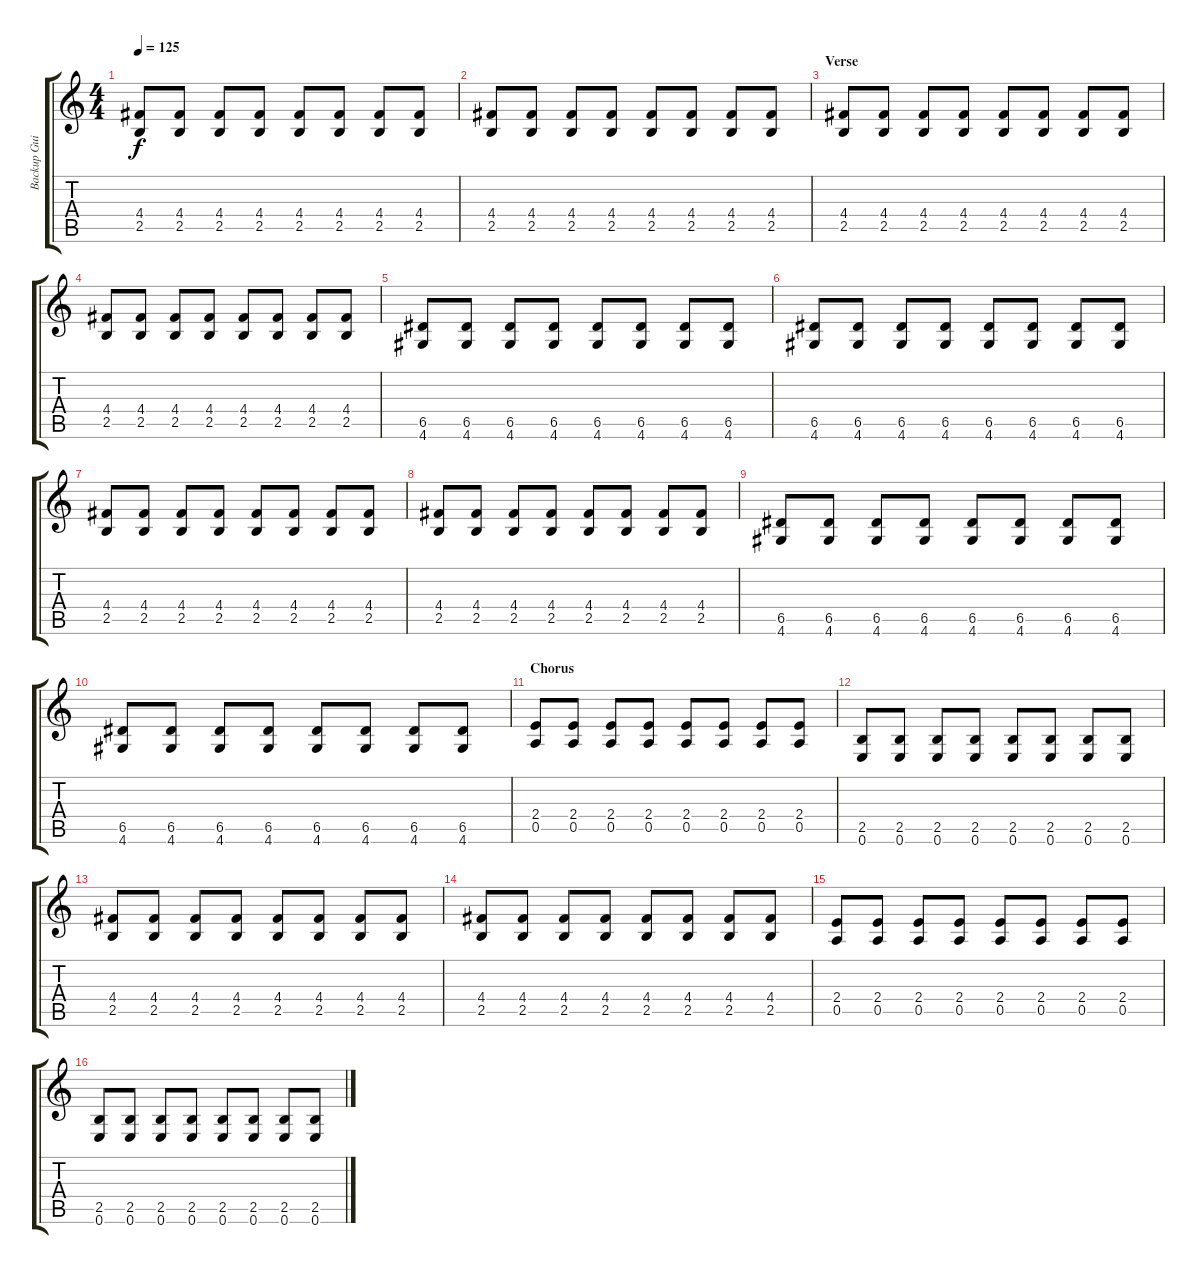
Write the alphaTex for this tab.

\track ("Backup Guitar" "Backup Gui") {instrument electricguitarmuted}
\staff {score tabs}
\tuning (E4 B3 G3 D3 A2 E2) {hide}
\ts (4 4)
\tempo 125
\clef g2
\ks c
(4.4 2.5).8{dy f} (4.4 2.5).8 (4.4 2.5).8 (4.4 2.5).8 (4.4 2.5).8 (4.4 2.5).8 (4.4 2.5).8 (4.4 2.5).8 |
(4.4 2.5).8 (4.4 2.5).8 (4.4 2.5).8 (4.4 2.5).8 (4.4 2.5).8 (4.4 2.5).8 (4.4 2.5).8 (4.4 2.5).8 |
\section ("" "Verse")
(4.4 2.5).8 (4.4 2.5).8 (4.4 2.5).8 (4.4 2.5).8 (4.4 2.5).8 (4.4 2.5).8 (4.4 2.5).8 (4.4 2.5).8 |
(4.4 2.5).8 (4.4 2.5).8 (4.4 2.5).8 (4.4 2.5).8 (4.4 2.5).8 (4.4 2.5).8 (4.4 2.5).8 (4.4 2.5).8 |
(6.5 4.6).8 (6.5 4.6).8 (6.5 4.6).8 (6.5 4.6).8 (6.5 4.6).8 (6.5 4.6).8 (6.5 4.6).8 (6.5 4.6).8 |
(6.5 4.6).8 (6.5 4.6).8 (6.5 4.6).8 (6.5 4.6).8 (6.5 4.6).8 (6.5 4.6).8 (6.5 4.6).8 (6.5 4.6).8 |
(4.4 2.5).8 (4.4 2.5).8 (4.4 2.5).8 (4.4 2.5).8 (4.4 2.5).8 (4.4 2.5).8 (4.4 2.5).8 (4.4 2.5).8 |
(4.4 2.5).8 (4.4 2.5).8 (4.4 2.5).8 (4.4 2.5).8 (4.4 2.5).8 (4.4 2.5).8 (4.4 2.5).8 (4.4 2.5).8 |
(6.5 4.6).8 (6.5 4.6).8 (6.5 4.6).8 (6.5 4.6).8 (6.5 4.6).8 (6.5 4.6).8 (6.5 4.6).8 (6.5 4.6).8 |
(6.5 4.6).8 (6.5 4.6).8 (6.5 4.6).8 (6.5 4.6).8 (6.5 4.6).8 (6.5 4.6).8 (6.5 4.6).8 (6.5 4.6).8 |
\section ("" "Chorus")
(2.4 0.5).8 (2.4 0.5).8 (2.4 0.5).8 (2.4 0.5).8 (2.4 0.5).8 (2.4 0.5).8 (2.4 0.5).8 (2.4 0.5).8 |
(2.5 0.6).8 (2.5 0.6).8 (2.5 0.6).8 (2.5 0.6).8 (2.5 0.6).8 (2.5 0.6).8 (2.5 0.6).8 (2.5 0.6).8 |
(4.4 2.5).8 (4.4 2.5).8 (4.4 2.5).8 (4.4 2.5).8 (4.4 2.5).8 (4.4 2.5).8 (4.4 2.5).8 (4.4 2.5).8 |
(4.4 2.5).8 (4.4 2.5).8 (4.4 2.5).8 (4.4 2.5).8 (4.4 2.5).8 (4.4 2.5).8 (4.4 2.5).8 (4.4 2.5).8 |
(2.4 0.5).8 (2.4 0.5).8 (2.4 0.5).8 (2.4 0.5).8 (2.4 0.5).8 (2.4 0.5).8 (2.4 0.5).8 (2.4 0.5).8 |
(2.5 0.6).8 (2.5 0.6).8 (2.5 0.6).8 (2.5 0.6).8 (2.5 0.6).8 (2.5 0.6).8 (2.5 0.6).8 (2.5 0.6).8
